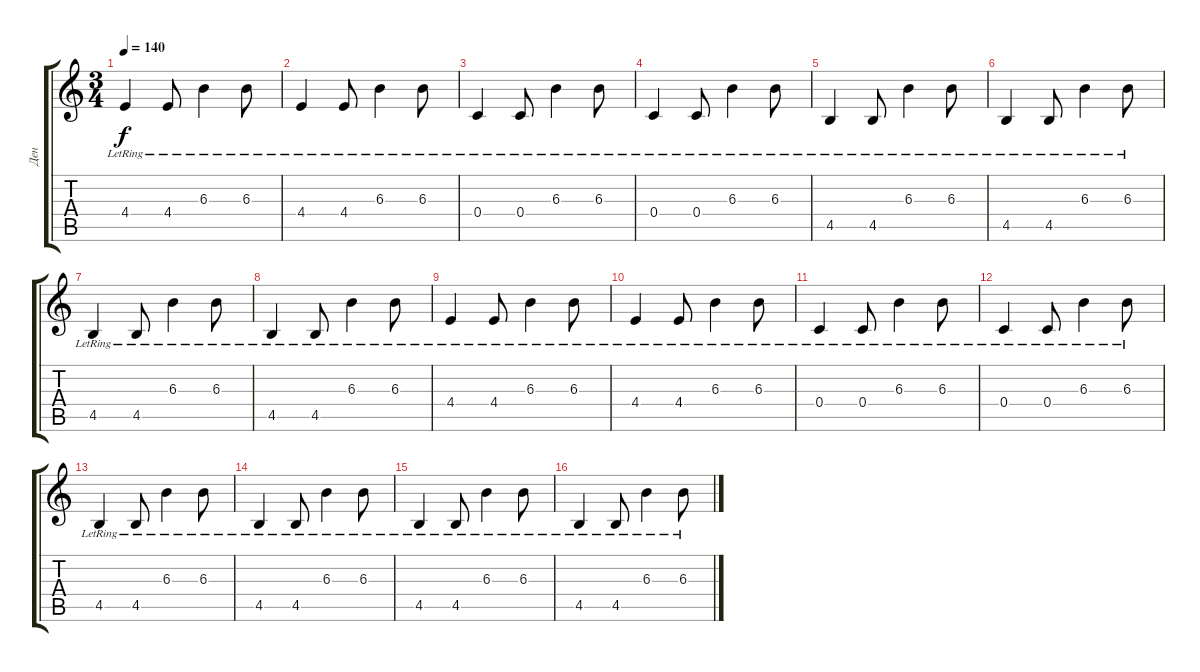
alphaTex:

\track ("Ден" "Ден") {instrument electricguitarclean}
\staff {score tabs}
\tuning (D4 A3 F3 C3 G2 C2) {hide}
\ts (3 4)
\tempo 140
\clef g2
\ks c
4.4{lr}.4{dy f} 4.4{lr}.8 6.3{lr}.4 6.3{lr}.8 |
4.4{lr}.4 4.4{lr}.8 6.3{lr}.4 6.3{lr}.8 |
0.4{lr}.4 0.4{lr}.8 6.3{lr}.4 6.3{lr}.8 |
0.4{lr}.4 0.4{lr}.8 6.3{lr}.4 6.3{lr}.8 |
4.5{lr}.4 4.5{lr}.8 6.3{lr}.4 6.3{lr}.8 |
4.5{lr}.4 4.5{lr}.8 6.3{lr}.4 6.3{lr}.8 |
4.5{lr}.4 4.5{lr}.8 6.3{lr}.4 6.3{lr}.8 |
4.5{lr}.4 4.5{lr}.8 6.3{lr}.4 6.3{lr}.8 |
4.4{lr}.4{instrument electricguitarclean} 4.4{lr}.8 6.3{lr}.4 6.3{lr}.8 |
4.4{lr}.4 4.4{lr}.8 6.3{lr}.4 6.3{lr}.8 |
0.4{lr}.4 0.4{lr}.8 6.3{lr}.4 6.3{lr}.8 |
0.4{lr}.4 0.4{lr}.8 6.3{lr}.4 6.3{lr}.8 |
4.5{lr}.4 4.5{lr}.8 6.3{lr}.4 6.3{lr}.8 |
4.5{lr}.4 4.5{lr}.8 6.3{lr}.4 6.3{lr}.8 |
4.5{lr}.4 4.5{lr}.8 6.3{lr}.4 6.3{lr}.8 |
4.5{lr}.4 4.5{lr}.8 6.3{lr}.4 6.3{lr}.8
